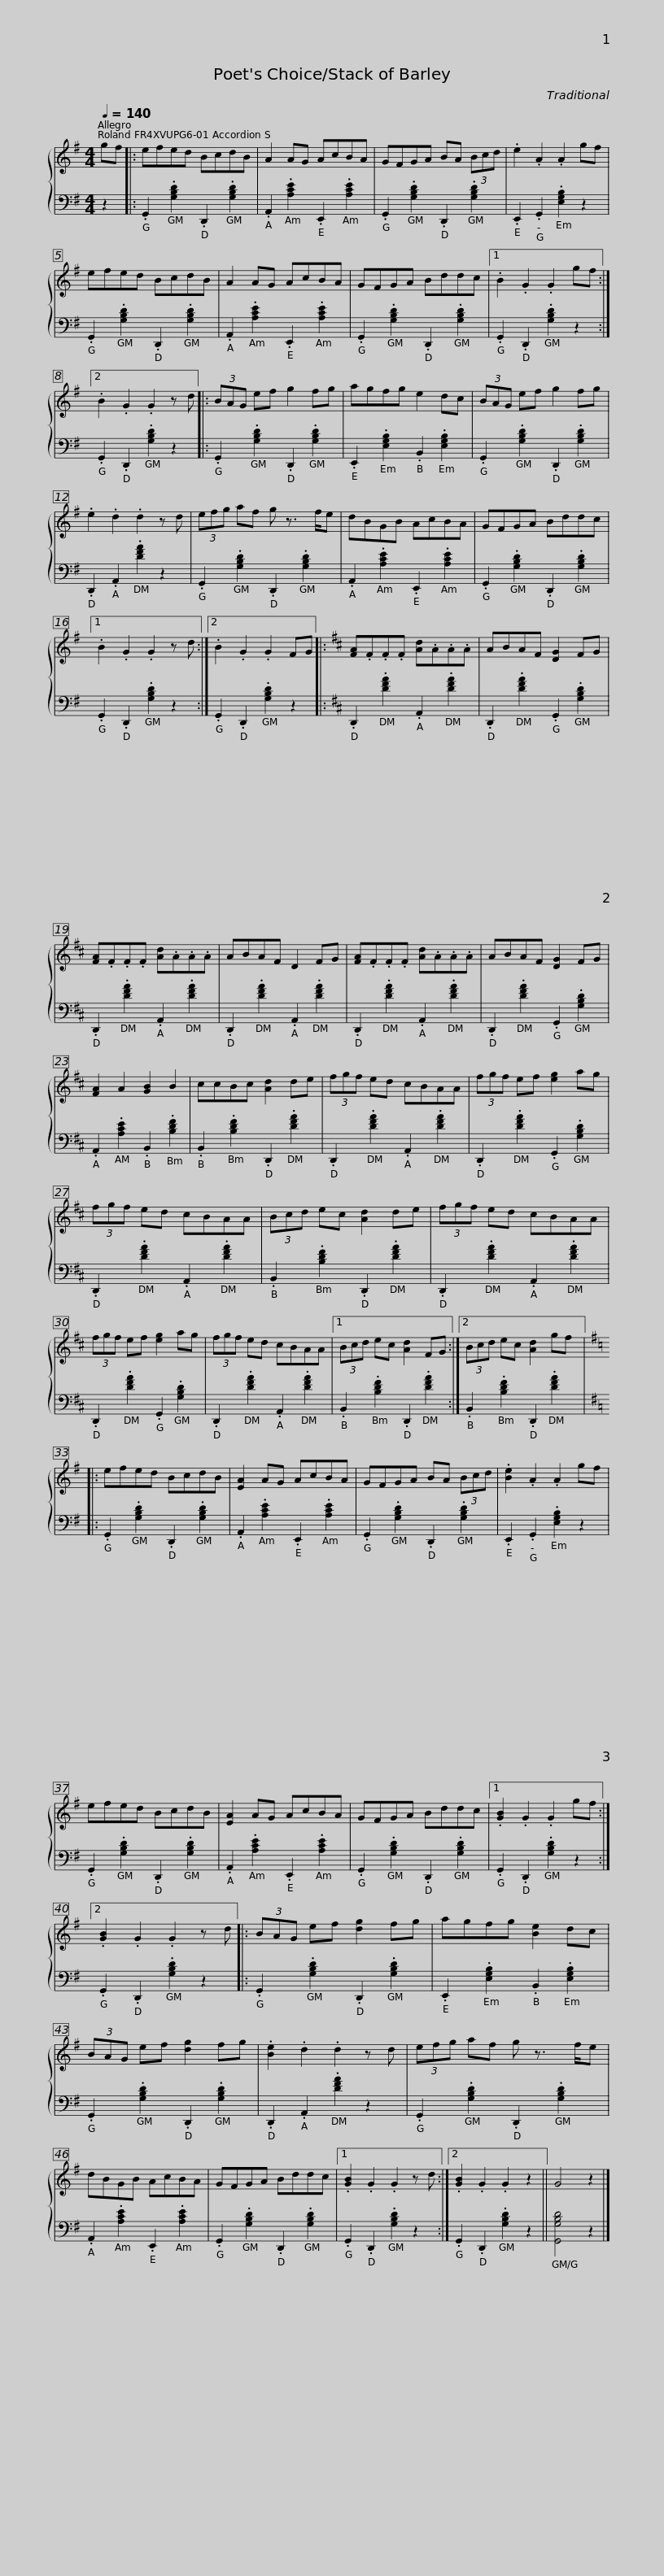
X:1
%%score { 1 | 2 }
L:1/8
Q:1/4=140
M:4/4
I:linebreak $
K:G
V:1 treble
V:2 bass
V:1
 gf |: efed BcdB | A2 AG AcBA | GFGA BA (3Bcd | .e2 .A2 .A2 gf |$ %5
 efed BcdB | A2 AG AcBA | GFGA Bddc |1 .B2 .G2 .G2 gf :|2 .B2 .G2 .G2 z d |: %10
 (3BAG ef g2 fg |$ agfg e2 dc | (3BAG ef g2 fg | .e2 .d2 .d2 z d | (3efg af g z3/2 f/e | %15
 dBGB AcBA |$ GFGA Bddc |1 .B2 .G2 .G2 z d :|2 .B2 .G2 .G2 FG |:[K:D] [FA].F.F.F [Ad].A.A.A | %20
 ABAF [DG]2 FG | [FA].F.F.F [Ad].A.A.A |$ ABAF D2 FG | [FA].F.F.F [Ad].A.A.A | ABAF [DG]2 FG | %25
 [FA]2 A2 [GB]2 B2 | ccBc [Ad]2 de | (3fgf ed cBAA |$ (3fgf ef [eg]2 ag | (3fgf ed cBAA | %30
 (3Bcd ec [Ad]2 de | (3fgf ed cBAA | (3fgf ef [eg]2 ag |$ (3fgf ed cBAA |1 (3Bcd ec [Ad]2 FG :|2 %35
 (3Bcd ec [Ad]2 gf |:[K:G] efed BcdB | [EA]2 AG AcBA |$ GFGA BA (3Bcd | .[Be]2 .A2 .A2 gf | %40
 efed BcdB | [EA]2 AG AcBA | GFGA Bddc |1 .[GB]2 .G2 .G2 gf :|2$ .[GB]2 .G2 .G2 z d |: %45
 (3BAG ef [dg]2 fg | agfg [Be]2 dc | (3BAG ef [dg]2 fg | .[Be]2 .d2 .d2 z d | (3efg af g z3/2 f/e |$ %50
 dBGB AcBA | GFGA Bddc |1 .[GB]2 .G2 .G2 z d :|2 .[GB]2 .G2 .G2 z2 || G4 z2 |] %55
V:2
 z2 |: .G,,2 .[G,B,D]2 .D,,2 .[G,B,D]2 | .A,,2 .[A,CE]2 .E,,2 .[A,CE]2 | .G,,2 .[G,B,D]2 .D,,2 .[G,B,D]2 | .E,,2 .G,,2 .[E,G,B,]2 z2 |$ %5
 .G,,2 .[G,B,D]2 .D,,2 .[G,B,D]2 | .A,,2 .[A,CE]2 .E,,2 .[A,CE]2 | .G,,2 .[G,B,D]2 .D,,2 .[G,B,D]2 |1 .G,,2 .D,,2 .[G,B,D]2 z2 :|2 .G,,2 .D,,2 .[G,B,D]2 z2 |: %10
 .G,,2 .[G,B,D]2 .D,,2 .[G,B,D]2 |$ .E,,2 .[E,G,B,]2 .B,,2 .[E,G,B,]2 | .G,,2 .[G,B,D]2 .D,,2 .[G,B,D]2 | .D,,2 .A,,2 .[DFA]2 z2 | .G,,2 .[G,B,D]2 .D,,2 .[G,B,D]2 | %15
 .A,,2 .[A,CE]2 .E,,2 .[A,CE]2 |$ .G,,2 .[G,B,D]2 .D,,2 .[G,B,D]2 |1 .G,,2 .D,,2 .[G,B,D]2 z2 :|2 .G,,2 .D,,2 .[G,B,D]2 z2 |:[K:D] .D,,2 .[DFA]2 .A,,2 .[DFA]2 | %20
 .D,,2 .[DFA]2 .G,,2 .[G,B,D]2 | .D,,2 .[DFA]2 .A,,2 .[DFA]2 |$ .D,,2 .[DFA]2 .A,,2 .[DFA]2 | .D,,2 .[DFA]2 .A,,2 .[DFA]2 | .D,,2 .[DFA]2 .G,,2 .[G,B,D]2 | %25
 .A,,2 .[A,CE]2 .B,,2 .[B,DF]2 | .B,,2 .[B,DF]2 .D,,2 .[DFA]2 | .D,,2 .[DFA]2 .A,,2 .[DFA]2 |$ .D,,2 .[DFA]2 .G,,2 .[G,B,D]2 | .D,,2 .[DFA]2 .A,,2 .[DFA]2 | %30
 .B,,2 .[B,DF]2 .D,,2 .[DFA]2 | .D,,2 .[DFA]2 .A,,2 .[DFA]2 | .D,,2 .[DFA]2 .G,,2 .[G,B,D]2 |$ .D,,2 .[DFA]2 .A,,2 .[DFA]2 |1 .B,,2 .[B,DF]2 .D,,2 .[DFA]2 :|2 %35
 .B,,2 .[B,DF]2 .D,,2 .[DFA]2 |:[K:G] .G,,2 .[G,B,D]2 .D,,2 .[G,B,D]2 | .A,,2 .[A,CE]2 .E,,2 .[A,CE]2 |$ .G,,2 .[G,B,D]2 .D,,2 .[G,B,D]2 | .E,,2 .G,,2 .[E,G,B,]2 z2 | %40
 .G,,2 .[G,B,D]2 .D,,2 .[G,B,D]2 | .A,,2 .[A,CE]2 .E,,2 .[A,CE]2 | .G,,2 .[G,B,D]2 .D,,2 .[G,B,D]2 |1 .G,,2 .D,,2 .[G,B,D]2 z2 :|2$ .G,,2 .D,,2 .[G,B,D]2 z2 |: %45
 .G,,2 .[G,B,D]2 .D,,2 .[G,B,D]2 | .E,,2 .[E,G,B,]2 .B,,2 .[E,G,B,]2 | .G,,2 .[G,B,D]2 .D,,2 .[G,B,D]2 | .D,,2 .A,,2 .[DFA]2 z2 | .G,,2 .[G,B,D]2 .D,,2 .[G,B,D]2 |$ %50
 .A,,2 .[A,CE]2 .E,,2 .[A,CE]2 | .G,,2 .[G,B,D]2 .D,,2 .[G,B,D]2 |1 .G,,2 .D,,2 .[G,B,D]2 z2 :|2 .G,,2 .D,,2 .[G,B,D]2 z2 || [G,,G,B,D]4 z2 |] %55
